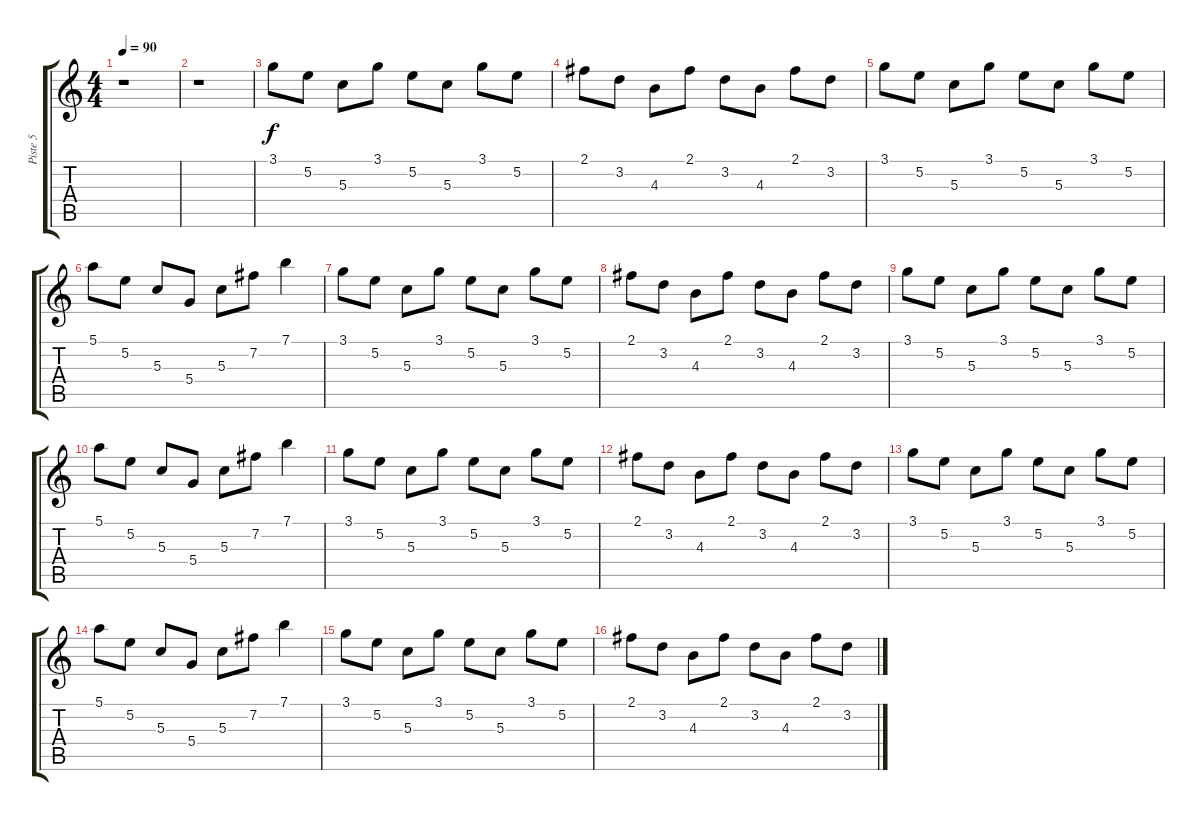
\track ("Piste 5" "Piste 5") {instrument acousticguitarsteel}
\staff {score tabs}
\tuning (E4 B3 G3 D3 A2 E2) {hide}
\ts (4 4)
\tempo 90
\clef g2
\ks c
r.1{dy f} |
r.1 |
3.1.8 5.2.8 5.3.8 3.1.8 5.2.8 5.3.8 3.1.8 5.2.8 |
2.1.8 3.2.8 4.3.8 2.1.8 3.2.8 4.3.8 2.1.8 3.2.8 |
3.1.8 5.2.8 5.3.8 3.1.8 5.2.8 5.3.8 3.1.8 5.2.8 |
5.1.8 5.2.8 5.3.8 5.4.8 5.3.8 7.2.8 7.1.4 |
3.1.8 5.2.8 5.3.8 3.1.8 5.2.8 5.3.8 3.1.8 5.2.8 |
2.1.8 3.2.8 4.3.8 2.1.8 3.2.8 4.3.8 2.1.8 3.2.8 |
3.1.8 5.2.8 5.3.8 3.1.8 5.2.8 5.3.8 3.1.8 5.2.8 |
5.1.8 5.2.8 5.3.8 5.4.8 5.3.8 7.2.8 7.1.4 |
3.1.8 5.2.8 5.3.8 3.1.8 5.2.8 5.3.8 3.1.8 5.2.8 |
2.1.8 3.2.8 4.3.8 2.1.8 3.2.8 4.3.8 2.1.8 3.2.8 |
3.1.8 5.2.8 5.3.8 3.1.8 5.2.8 5.3.8 3.1.8 5.2.8 |
5.1.8 5.2.8 5.3.8 5.4.8 5.3.8 7.2.8 7.1.4 |
3.1.8 5.2.8 5.3.8 3.1.8 5.2.8 5.3.8 3.1.8 5.2.8 |
2.1.8 3.2.8 4.3.8 2.1.8 3.2.8 4.3.8 2.1.8 3.2.8
